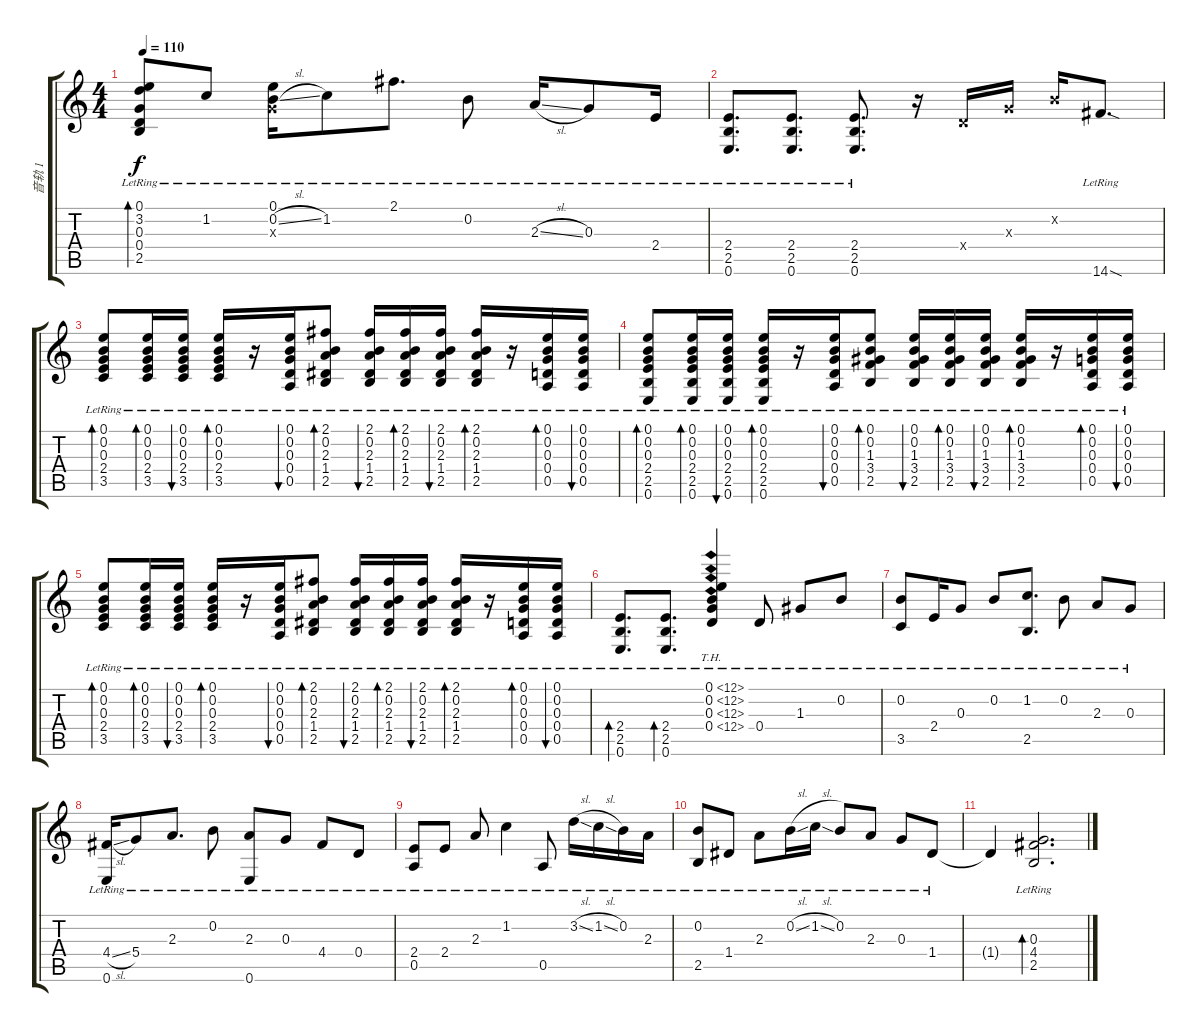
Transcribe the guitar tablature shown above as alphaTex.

\track ("音轨 1" "音轨 1") {instrument acousticguitarnylon}
\staff {score tabs}
\tuning (E4 B3 G3 D3 A2 E2) {hide}
\ts (4 4)
\tempo 110
\clef g2
\ks c
(0.1{lr} 3.2{lr} 0.3{lr} 0.4{lr} 2.5{lr}).8{bd 30 dy f} 1.2{lr}.8 (0.1{lr} 0.2{sl lr} 0.3{x}).16 1.2{lr}.8 2.1{lr}.8{d} 0.2{lr}.8 2.3{sl lr}.16 0.3{lr}.8 2.4{lr}.16 |
(2.4{lr} 2.5{lr} 0.6{lr}).8{d} (2.4{lr} 2.5{lr} 0.6{lr}).8{d} (2.4{lr} 2.5{lr} 0.6{lr}).8{d} r.16 0.4{x}.16 0.3{x}.16 0.2{x}.16 14.6{sod lr}.8{d} |
(0.1{lr} 0.2{lr} 0.3{lr} 2.4{lr} 3.5{lr}).8{bd 30} (0.1{lr} 0.2{lr} 0.3{lr} 2.4{lr} 3.5{lr}).16{bd 30} (0.1{lr} 0.2{lr} 0.3{lr} 2.4{lr} 3.5{lr}).16{bu 30} (0.1{lr} 0.2{lr} 0.3{lr} 2.4{lr} 3.5{lr}).16{bd 30} r.16 (0.1{lr} 0.2{lr} 0.3{lr} 0.4{lr} 0.5{lr}).16{bu 30} (2.1{lr} 0.2{lr} 2.3{lr} 1.4{lr} 2.5{lr}).8{bd 30} (2.1{lr} 0.2{lr} 2.3{lr} 1.4{lr} 2.5{lr}).16{bu 30} (2.1{lr} 0.2{lr} 2.3{lr} 1.4{lr} 2.5{lr}).16{bd 30} (2.1{lr} 0.2{lr} 2.3{lr} 1.4{lr} 2.5{lr}).16{bu 30} (2.1{lr} 0.2{lr} 2.3{lr} 1.4{lr} 2.5{lr}).16{bd 30} r.16 (0.1{lr} 0.2{lr} 0.3{lr} 0.4{lr} 0.5{lr}).16{bd 30} (0.1{lr} 0.2{lr} 0.3{lr} 0.4{lr} 0.5{lr}).16{bu 30} |
(0.1{lr} 0.2{lr} 0.3{lr} 2.4{lr} 2.5{lr} 0.6).8{bd 30} (0.1{lr} 0.2{lr} 0.3{lr} 2.4{lr} 2.5{lr} 0.6).16{bd 30} (0.1{lr} 0.2{lr} 0.3{lr} 2.4{lr} 2.5{lr} 0.6).16{bu 30} (0.1{lr} 0.2{lr} 0.3{lr} 2.4{lr} 2.5{lr} 0.6).16{bd 30} r.16 (0.1{lr} 0.2{lr} 0.3{lr} 0.4{lr} 0.5{lr}).16{bu 30} (0.1{lr} 0.2{lr} 1.3{lr} 3.4{lr} 2.5{lr}).8{bd 30} (0.1{lr} 0.2{lr} 1.3{lr} 3.4{lr} 2.5{lr}).16{bu 30} (0.1{lr} 0.2{lr} 1.3{lr} 3.4{lr} 2.5{lr}).16{bd 30} (0.1{lr} 0.2{lr} 1.3{lr} 3.4{lr} 2.5{lr}).16{bu 30} (0.1{lr} 0.2{lr} 1.3{lr} 3.4{lr} 2.5{lr}).16{bd 30} r.16 (0.1{lr} 0.2{lr} 0.3{lr} 0.4{lr} 0.5{lr}).16{bd 30} (0.1{lr} 0.2{lr} 0.3{lr} 0.4{lr} 0.5{lr}).16{bu 30} |
(0.1{lr} 0.2{lr} 0.3{lr} 2.4{lr} 3.5{lr}).8{bd 30} (0.1{lr} 0.2{lr} 0.3{lr} 2.4{lr} 3.5{lr}).16{bd 30} (0.1{lr} 0.2{lr} 0.3{lr} 2.4{lr} 3.5{lr}).16{bu 30} (0.1{lr} 0.2{lr} 0.3{lr} 2.4{lr} 3.5{lr}).16{bd 30} r.16 (0.1{lr} 0.2{lr} 0.3{lr} 0.4{lr} 0.5{lr}).16{bu 30} (2.1{lr} 0.2{lr} 2.3{lr} 1.4{lr} 2.5{lr}).8{bd 30} (2.1{lr} 0.2{lr} 2.3{lr} 1.4{lr} 2.5{lr}).16{bu 30} (2.1{lr} 0.2{lr} 2.3{lr} 1.4{lr} 2.5{lr}).16{bd 30} (2.1{lr} 0.2{lr} 2.3{lr} 1.4{lr} 2.5{lr}).16{bu 30} (2.1{lr} 0.2{lr} 2.3{lr} 1.4{lr} 2.5{lr}).16{bd 30} r.16 (0.1{lr} 0.2{lr} 0.3{lr} 0.4{lr} 0.5{lr}).16{bd 30} (0.1{lr} 0.2{lr} 0.3{lr} 0.4{lr} 0.5{lr}).16{bu 30} |
(2.4{lr} 2.5{lr} 0.6{lr}).8{d bd 30} (2.4{lr} 2.5{lr} 0.6{lr}).8{d bd 30} (0.1{th 12 lr} 0.2{th 12 lr} 0.3{th 12 lr} 0.4{th 12 lr}).4 0.4{lr}.8 1.3{lr}.8 0.2{lr}.8 |
(0.2{lr} 3.5{lr}).8 2.4{lr}.16 0.3{lr}.8 0.2{lr}.8 (1.2{lr} 2.5{lr}).8{d} 0.2{lr}.8 2.3{lr}.8 0.3{lr}.8 |
(4.4{sl lr} 0.6{lr}).16 5.4{lr}.8 2.3{lr}.8{d} 0.2{lr}.8 (2.3{lr} 0.6{lr}).8 0.3{lr}.8 4.4{lr}.8 0.4{lr}.8 |
(2.4{lr} 0.5{lr}).8 2.4{lr}.8 2.3{lr}.8 1.2{lr}.4 0.5{lr}.8 3.2{sl lr}.16 1.2{sl lr}.16 0.2{lr}.16 2.3{lr}.16 |
(0.2{lr} 2.5{lr}).8 1.4{lr}.8 2.3{lr}.8 0.2{sl lr}.16 1.2{sl lr}.16 0.2{lr}.8 2.3{lr}.8 0.3{lr}.8 1.4{lr}.8 |
1.4{t}.4 (0.3{lr} 4.4{lr} 2.5{lr}).2{d bd 480}
